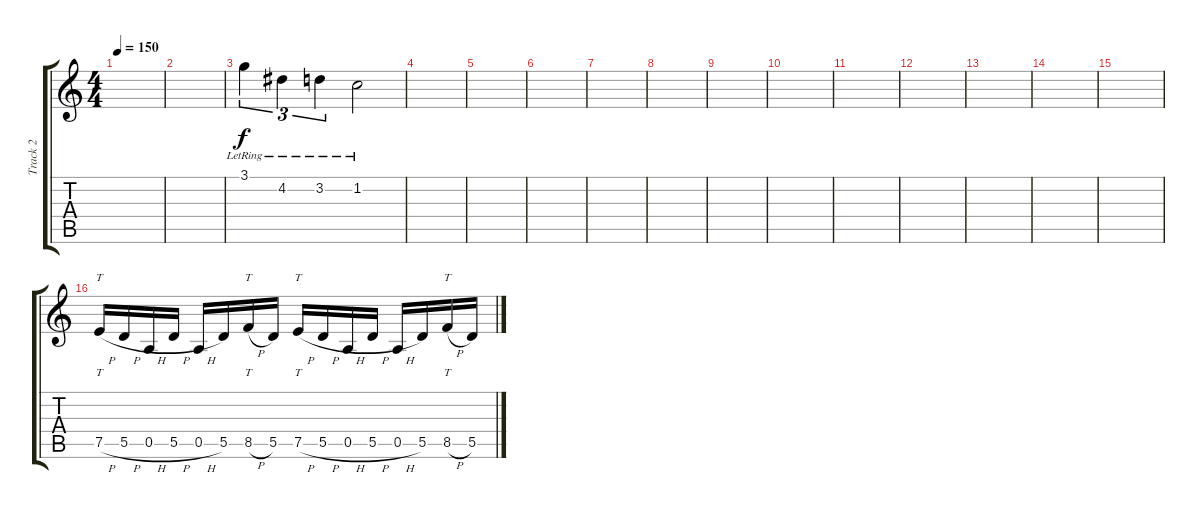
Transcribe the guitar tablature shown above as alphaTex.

\track ("Track 2" "Track 2") {instrument distortionguitar}
\staff {score tabs}
\tuning (E4 B3 G3 D3 A2 D2) {hide}
\ts (4 4)
\tempo 150
\clef g2
\ks c
|
|
3.1{lr}.4{tu (3 2)} 4.2{lr}.4{tu (3 2)} 3.2{lr}.4{tu (3 2)} 1.2{lr}.2 |
|
|
|
|
|
|
|
|
|
|
|
|
7.5{h}.16{tt volume 16 instrument distortionguitar} 5.5{h}.16 0.5{h}.16 5.5{h}.16 0.5{h}.16 5.5.16 8.5{h}.16{tt} 5.5.16 7.5{h}.16{tt} 5.5{h}.16 0.5{h}.16 5.5{h}.16 0.5{h}.16 5.5.16 8.5{h}.16{tt} 5.5.16
